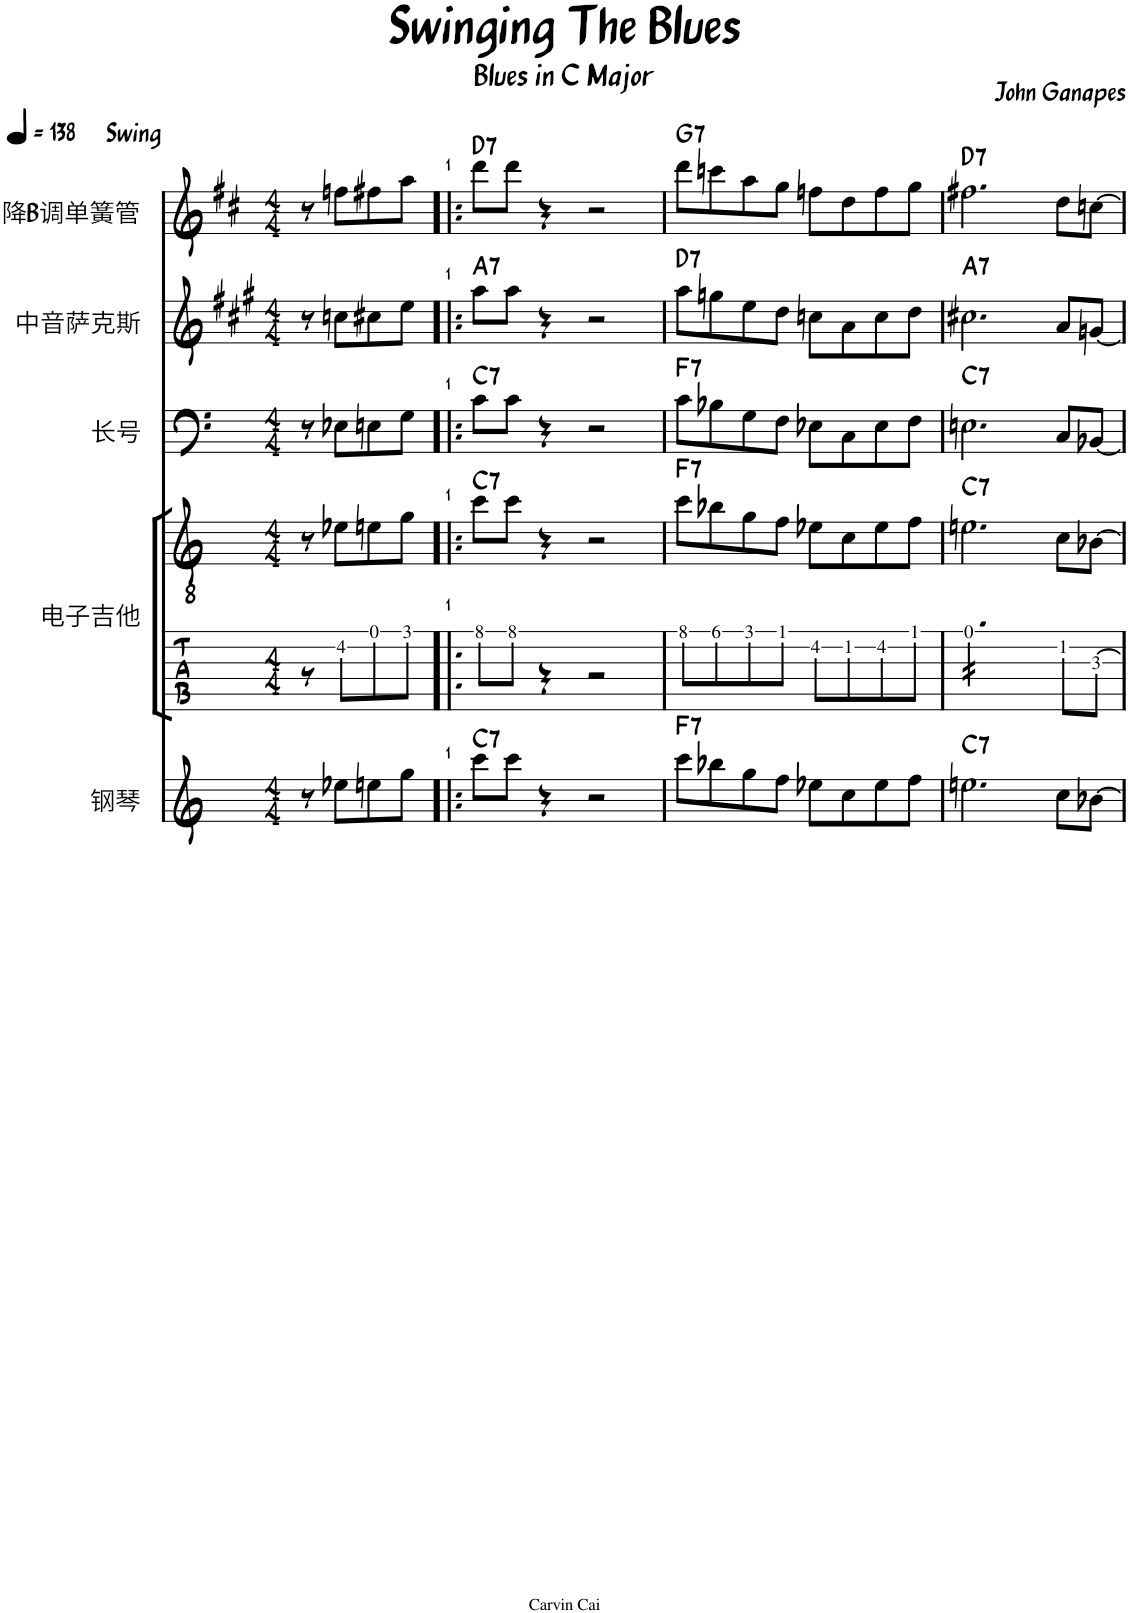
**kern	**harte	**kern	**kern	**harte	**kern	**harte	**kern	**harte	**kern	**harte
*part5	*part5	*part4	*part4	*part4	*part3	*part3	*part2	*part2	*part1	*part1
*staff6	*	*staff5	*staff4	*	*staff3	*	*staff2	*	*staff1	*
*I"钢琴	*	*I"电子吉他	*	*	*I"长号	*	*I"中音萨克斯	*	*I"降B调单簧管	*
*	*	*stria6	*	*	*	*	*	*	*	*
*clefG2	*	*	*clefGv2	*	*clefF4	*	*clefG2	*	*clefG2	*
*	*	*	*	*	*	*	*Trd5c9	*	*Trd1c2	*
*k[]	*	*k[]	*k[]	*	*k[]	*	*k[f#c#g#]	*	*k[f#c#]	*
*M4/4	*	*M4/4	*M4/4	*	*M4/4	*	*M4/4	*	*M4/4	*
*MM138	*	*MM138	*MM138	*	*MM138	*	*MM138	*	*MM138	*
=	=	=	=	=	=	=	=	=	=	=
!	!	!	!	!	!	!	!	!	!LO:TX:a:B:t=Swing	!
8r	.	8r	8r	.	8r	.	8r	.	8r	.
8ee-X\L	.	8e-X\L	8e-X\L	.	8E-X\L	.	8ccn\L	.	8ffn\L	.
8een\	.	8e#X\	8en\	.	8En\	.	8cc#X\	.	8ff#X\	.
8gg\J	.	8g\J	8g\J	.	8G\J	.	8ee\J	.	8aa\J	.
=1!|:	=1!|:	=1!|:	=1!|:	=1!|:	=1!|:	=1!|:	=1!|:	=1!|:	=1!|:	=1!|:
!	!LO:H:kt=7	!	!	!LO:H:kt=7	!	!LO:H:kt=7	!	!LO:H:kt=7	!	!LO:H:kt=7
8ccc\L	C:7	8cc\L	8cc\L	C:7	8c\L	C:7	8aa\L	A:7	8ddd\L	D:7
8ccc\J	.	8cc\J	8cc\J	.	8c\J	.	8aa\J	.	8ddd\J	.
4r	.	4r	4r	.	4r	.	4r	.	4r	.
2r	.	2r	2r	.	2r	.	2r	.	2r	.
=2	=2	=2	=2	=2	=2	=2	=2	=2	=2	=2
!	!LO:H:kt=7	!	!	!LO:H:kt=7	!	!LO:H:kt=7	!	!LO:H:kt=7	!	!LO:H:kt=7
8ccc\L	F:7	8cc\L	8cc\L	F:7	8c\L	F:7	8aa\L	D:7	8ddd\L	G:7
8bb-X\	.	8b-X\	8b-X\	.	8B-X\	.	8ggn\	.	8cccn\	.
8gg\	.	8g\	8g\	.	8G\	.	8ee\	.	8aa\	.
8ff\J	.	8f\J	8f\J	.	8F\J	.	8dd\J	.	8gg\J	.
8ee-X\L	.	8e-X\L	8e-X\L	.	8E-X\L	.	8ccn\L	.	8ffn\L	.
8cc\	.	8c\	8c\	.	8C\	.	8a\	.	8dd\	.
8ee-\	.	8e-\	8e-\	.	8E-\	.	8cc\	.	8ff\	.
8ff\J	.	8f\J	8f\J	.	8F\J	.	8dd\J	.	8gg\J	.
=3	=3	=3	=3	=3	=3	=3	=3	=3	=3	=3
!	!LO:H:kt=7	!	!	!LO:H:kt=7	!	!LO:H:kt=7	!	!LO:H:kt=7	!	!LO:H:kt=7
2.een\	C:7	2.e#X\	2.en\	C:7	2.En\	C:7	2.cc#X\	A:7	2.ff#X\	D:7
8cc\L	.	8c\L	8c\L	.	8C/L	.	8a/L	.	8dd\L	.
[8b-X\J	.	[8B-X\J	[8B-X\J	.	[8BB-X/J	.	[8gn/J	.	[8ccn\J	.
=	=	=	=	=	=	=	=	=	=	=
*-	*-	*-	*-	*-	*-	*-	*-	*-	*-	*-
